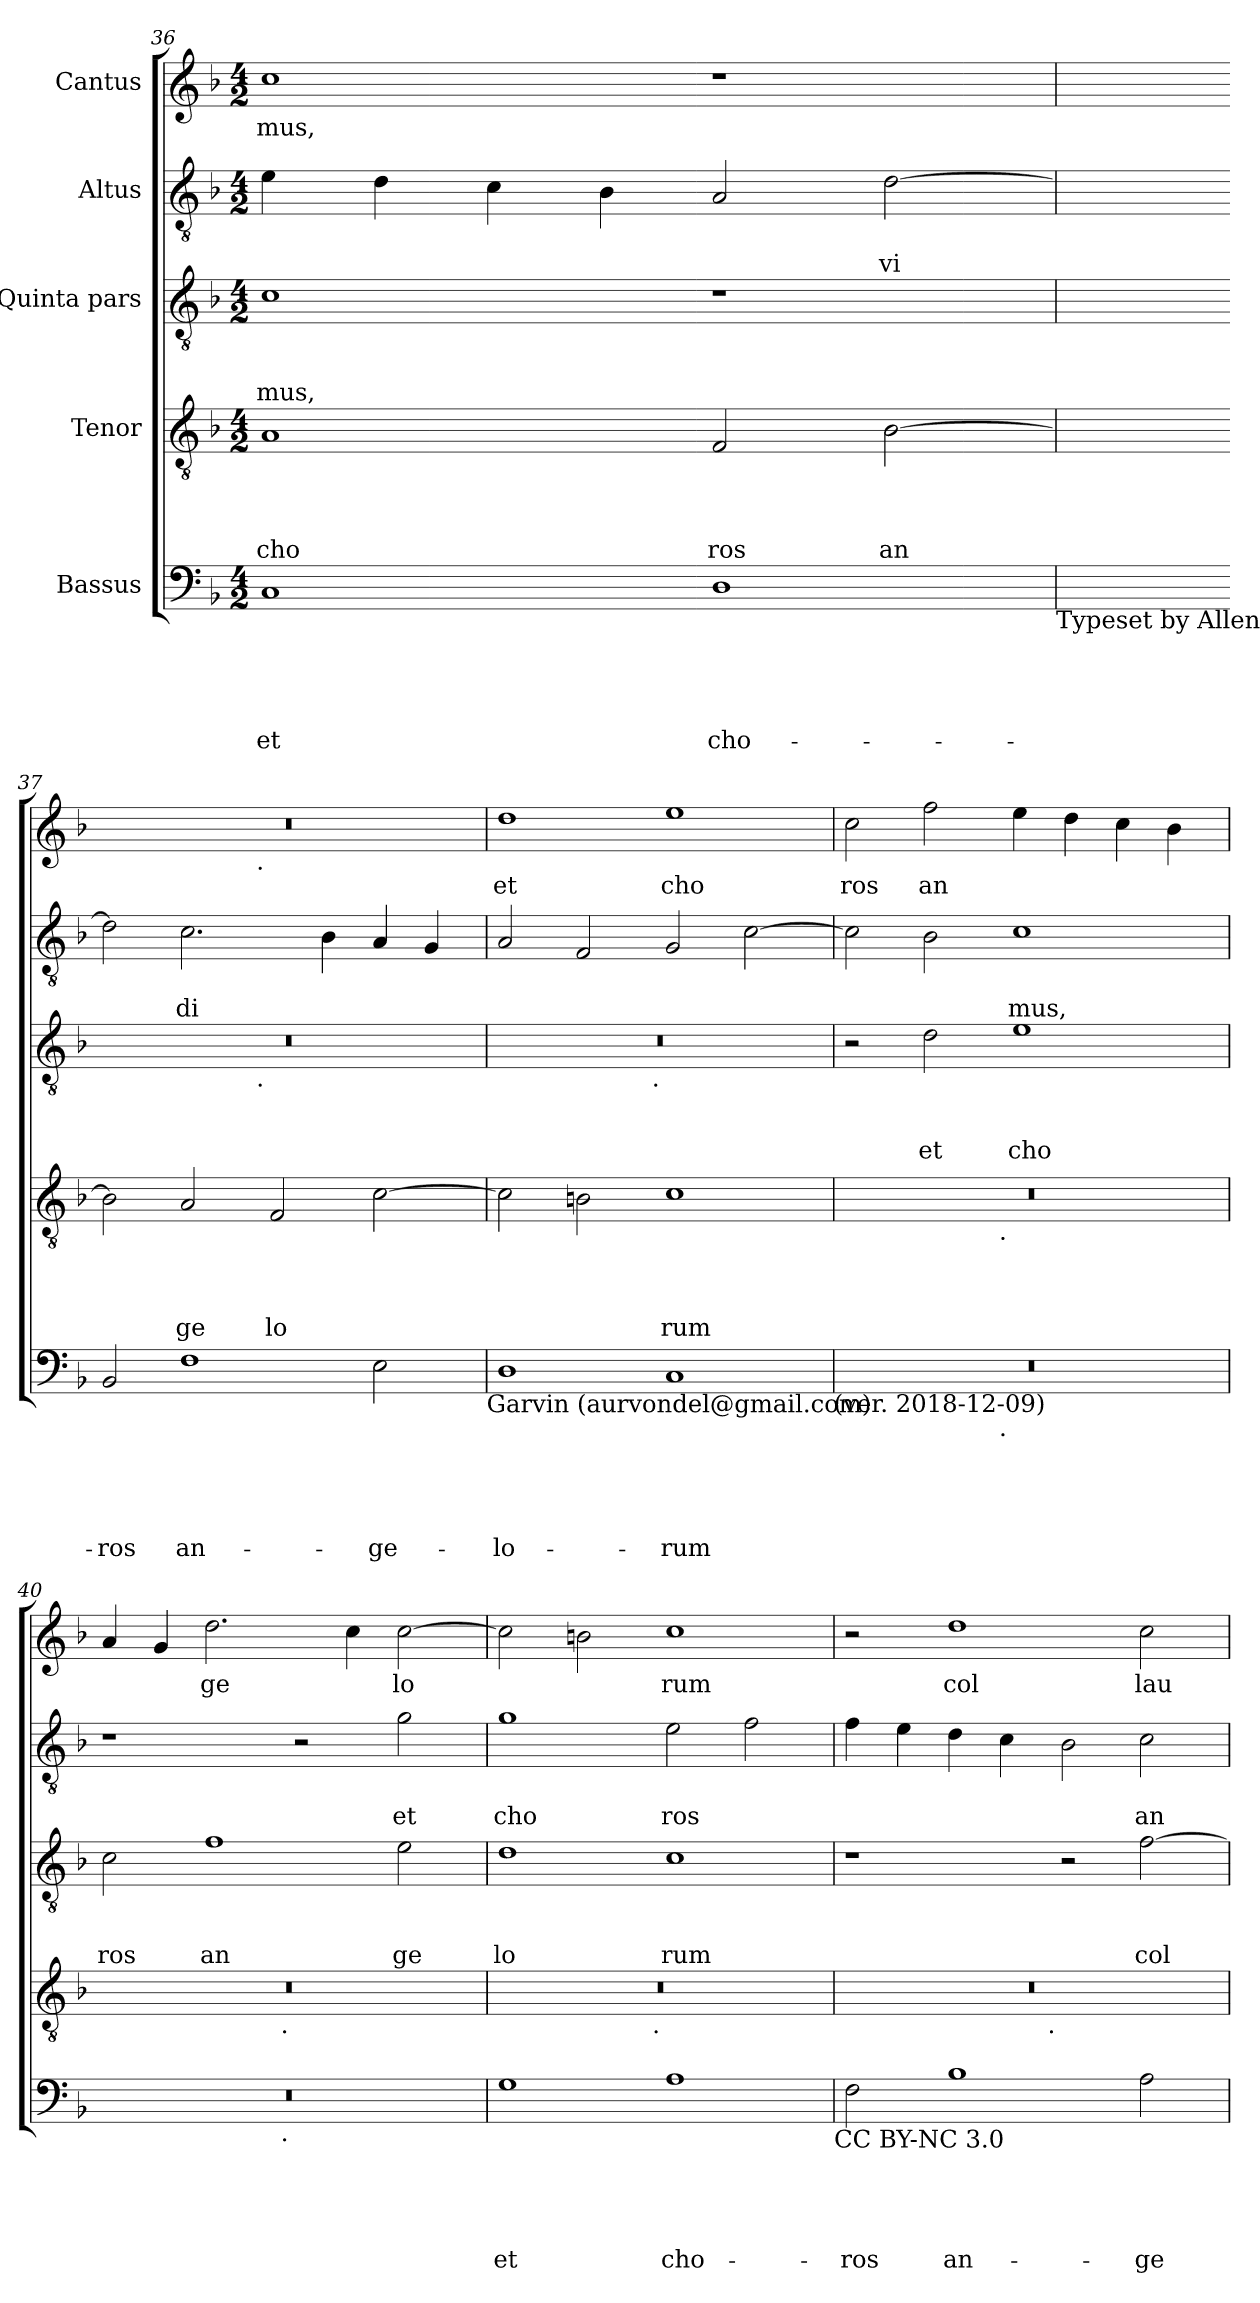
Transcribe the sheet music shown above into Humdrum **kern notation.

**kern	**text	**text	**text	**text	**text	**kern	**text	**text	**text	**text	**kern	**text	**text	**text	**kern	**text	**text	**kern	**text
*part5	*part5	*part5	*part5	*part5	*part5	*part4	*part4	*part4	*part4	*part4	*part3	*part3	*part3	*part3	*part2	*part2	*part2	*part1	*part1
*staff5	*staff5	*staff5	*staff5	*staff5	*staff5	*staff4	*staff4	*staff4	*staff4	*staff4	*staff3	*staff3	*staff3	*staff3	*staff2	*staff2	*staff2	*staff1	*staff1
*I"Bassus	*	*	*	*	*	*I"Tenor	*	*	*	*	*I"Quinta pars	*	*	*	*I"Altus	*	*	*I"Cantus	*
*clefF4	*	*	*	*	*	*clefGv2	*	*	*	*	*clefGv2	*	*	*	*clefGv2	*	*	*clefG2	*
*k[b-]	*	*	*	*	*	*k[b-]	*	*	*	*	*k[b-]	*	*	*	*k[b-]	*	*	*k[b-]	*
*F:	*	*	*	*	*	*F:	*	*	*	*	*F:	*	*	*	*F:	*	*	*F:	*
*M4/2	*	*	*	*	*	*M4/2	*	*	*	*	*M4/2	*	*	*	*M4/2	*	*	*M4/2	*
=36	=36	=36	=36	=36	=36	=36	=36	=36	=36	=36	=36	=36	=36	=36	=36	=36	=36	=36	=36
!	!	!	!	!	!LO:LY:b	!	!	!	!	!LO:LY:b	!	!	!	!LO:LY:b	!	!	!	!	!LO:LY:b
1C	.	.	.	.	et	1A	.	.	.	cho	1c	.	.	mus,	4e\	.	.	1cc	mus,
.	.	.	.	.	.	.	.	.	.	.	.	.	.	.	4d\	.	.	.	.
.	.	.	.	.	.	.	.	.	.	.	.	.	.	.	4c\	.	.	.	.
.	.	.	.	.	.	.	.	.	.	.	.	.	.	.	4B-\	.	.	.	.
!	!	!	!	!	!LO:LY:b	!	!	!	!	!LO:LY:b	!	!	!	!	!	!	!	!	!
1D	.	.	.	.	cho-	2F/	.	.	.	ros	1r	.	.	.	2A/	.	.	1r	.
!	!	!	!	!	!	!	!	!	!	!LO:LY:b	!	!	!	!	!	!	!LO:LY:b	!	!
.	.	.	.	.	.	[>2B-\	.	.	.	an	.	.	.	.	[>2d\	.	vi	.	.
!LO:TX:b:t=Typeset by Allen	!	!	!	!	!	!	!	!	!	!	!	!	!	!	!	!	!	!	!
=37	=37	=37	=37	=37	=37	=37	=37	=37	=37	=37	=37	=37	=37	=37	=37	=37	=37	=37	=37
!	!	!	!	!	!LO:LY:b	!	!	!	!	!	!	!	!	!	!	!	!	!	!
*	*	*	*	*	*	*	*	*	*	*	*^	*	*	*	*	*	*	*^	*
2BB-/	.	.	.	.	-ros	2B-\]	.	.	.	.	0r	2ryy	.	.	.	2d\]	.	.	0r	2ryy	.
!	!	!	!	!	!LO:LY:b	!	!	!	!	!LO:LY:b	!	!	!	!	!	!	!	!LO:LY:b	!	!	!
1F	.	.	.	.	an-	2A/	.	.	.	ge	.	4...ryy	.	.	.	2.c\	.	di	.	4...ryy	.
!	!	!	!	!	!	!	!	!	!	!	!	!	!	!	!	!	!	!	!	!LO:TX:b:t=.	!
!	!	!	!	!	!	!	!	!	!	!	!	!LO:TX:b:t=.	!	!	!	!	!	!	!	!	!
.	.	.	.	.	.	.	.	.	.	.	.	1ryy	.	.	.	.	.	.	.	1ryy	.
!	!	!	!	!	!	!	!	!	!	!LO:LY:b	!	!	!	!	!	!	!	!	!	!	!
.	.	.	.	.	.	2F/	.	.	.	lo	.	.	.	.	.	.	.	.	.	.	.
.	.	.	.	.	.	.	.	.	.	.	.	.	.	.	.	4B-\	.	.	.	.	.
!	!	!	!	!	!LO:LY:b	!	!	!	!	!	!	!	!	!	!	!	!	!	!	!	!
2E\	.	.	.	.	-ge-	[>2c\	.	.	.	.	.	.	.	.	.	4A/	.	.	.	.	.
.	.	.	.	.	.	.	.	.	.	.	.	.	.	.	.	4G/	.	.	.	.	.
.	.	.	.	.	.	.	.	.	.	.	.	32ryy	.	.	.	.	.	.	.	32ryy	.
!LO:TX:b:t=Garvin (aurvondel@gmail.com)	!	!	!	!	!	!	!	!	!	!	!	!	!	!	!	!	!	!	!	!	!
=38	=38	=38	=38	=38	=38	=38	=38	=38	=38	=38	=38	=38	=38	=38	=38	=38	=38	=38	=38	=38	=38
!	!	!	!	!	!LO:LY:b	!	!	!	!	!	!	!	!	!	!	!	!	!	!	!	!LO:LY:b
*	*	*	*	*	*	*	*	*	*	*	*	*	*	*	*	*	*	*	*v	*v	*
1D	.	.	.	.	-lo-	2c\]	.	.	.	.	0r	2ryy	.	.	.	2A/	.	.	1dd	et
.	.	.	.	.	.	2B\	.	.	.	.	.	4...ryy	.	.	.	2F/	.	.	.	.
!	!	!	!	!	!	!	!	!	!	!	!	!LO:TX:b:t=.	!	!	!	!	!	!	!	!
.	.	.	.	.	.	.	.	.	.	.	.	1ryy	.	.	.	.	.	.	.	.
!	!	!	!	!	!LO:LY:b	!	!	!	!	!LO:LY:b	!	!	!	!	!	!	!	!	!	!LO:LY:b
1C	.	.	.	.	-rum	1c	.	.	.	rum	.	.	.	.	.	2G/	.	.	1ee	cho
.	.	.	.	.	.	.	.	.	.	.	.	.	.	.	.	[>2c\	.	.	.	.
.	.	.	.	.	.	.	.	.	.	.	.	32ryy	.	.	.	.	.	.	.	.
!LO:TX:b:t=(ver. 2018-12-09)	!	!	!	!	!	!	!	!	!	!	!	!	!	!	!	!	!	!	!	!
=39	=39	=39	=39	=39	=39	=39	=39	=39	=39	=39	=39	=39	=39	=39	=39	=39	=39	=39	=39	=39
!	!	!	!	!	!	!	!	!	!	!	!	!	!	!	!	!	!	!	!	!LO:LY:b
*^	*	*	*	*	*	*^	*	*	*	*	*v	*v	*	*	*	*	*	*	*	*
0r	2ryy	.	.	.	.	.	0r	2ryy	.	.	.	.	2r	.	.	.	2c\]	.	.	2cc\	ros
!	!	!	!	!	!	!	!	!	!	!	!	!	!	!	!	!LO:LY:b	!	!	!	!	!LO:LY:b
.	4...ryy	.	.	.	.	.	.	4...ryy	.	.	.	.	2d\	.	.	et	2B-\	.	.	2ff\	an
!	!	!	!	!	!	!	!	!LO:TX:b:t=.	!	!	!	!	!	!	!	!	!	!	!	!	!
!	!LO:TX:b:t=.	!	!	!	!	!	!	!	!	!	!	!	!	!	!	!	!	!	!	!	!
.	1ryy	.	.	.	.	.	.	1ryy	.	.	.	.	.	.	.	.	.	.	.	.	.
!	!	!	!	!	!	!	!	!	!	!	!	!	!	!	!	!LO:LY:b	!	!	!LO:LY:b	!	!
.	.	.	.	.	.	.	.	.	.	.	.	.	1e	.	.	cho	1c	.	mus,	4ee\	.
.	.	.	.	.	.	.	.	.	.	.	.	.	.	.	.	.	.	.	.	4dd\	.
.	.	.	.	.	.	.	.	.	.	.	.	.	.	.	.	.	.	.	.	4cc\	.
.	.	.	.	.	.	.	.	.	.	.	.	.	.	.	.	.	.	.	.	4b-\	.
.	32ryy	.	.	.	.	.	.	32ryy	.	.	.	.	.	.	.	.	.	.	.	.	.
=40	=40	=40	=40	=40	=40	=40	=40	=40	=40	=40	=40	=40	=40	=40	=40	=40	=40	=40	=40	=40	=40
!	!	!	!	!	!	!	!	!	!	!	!	!	!	!	!	!LO:LY:b	!	!	!	!	!
0r	2ryy	.	.	.	.	.	0r	2ryy	.	.	.	.	2c\	.	.	ros	1r	.	.	4a/	.
.	.	.	.	.	.	.	.	.	.	.	.	.	.	.	.	.	.	.	.	4g/	.
!	!	!	!	!	!	!	!	!	!	!	!	!	!	!	!	!LO:LY:b	!	!	!	!	!LO:LY:b
.	4...ryy	.	.	.	.	.	.	4...ryy	.	.	.	.	1f	.	.	an	.	.	.	2.dd\	ge
!	!	!	!	!	!	!	!	!LO:TX:b:t=.	!	!	!	!	!	!	!	!	!	!	!	!	!
!	!LO:TX:b:t=.	!	!	!	!	!	!	!	!	!	!	!	!	!	!	!	!	!	!	!	!
.	1ryy	.	.	.	.	.	.	1ryy	.	.	.	.	.	.	.	.	.	.	.	.	.
.	.	.	.	.	.	.	.	.	.	.	.	.	.	.	.	.	2r	.	.	.	.
.	.	.	.	.	.	.	.	.	.	.	.	.	.	.	.	.	.	.	.	4cc\	.
!	!	!	!	!	!	!	!	!	!	!	!	!	!	!	!	!LO:LY:b	!	!	!LO:LY:b	!	!LO:LY:b
.	.	.	.	.	.	.	.	.	.	.	.	.	2e\	.	.	ge	2g\	.	et	[>2cc\	lo
.	32ryy	.	.	.	.	.	.	32ryy	.	.	.	.	.	.	.	.	.	.	.	.	.
=41	=41	=41	=41	=41	=41	=41	=41	=41	=41	=41	=41	=41	=41	=41	=41	=41	=41	=41	=41	=41	=41
!	!	!	!	!	!	!LO:LY:b	!	!	!	!	!	!	!	!	!	!LO:LY:b	!	!	!LO:LY:b	!	!
*v	*v	*	*	*	*	*	*	*	*	*	*	*	*	*	*	*	*	*	*	*	*
1G	.	.	.	.	et	0r	2ryy	.	.	.	.	1d	.	.	lo	1g	.	cho	2cc\]	.
.	.	.	.	.	.	.	4...ryy	.	.	.	.	.	.	.	.	.	.	.	2b\	.
!	!	!	!	!	!	!	!LO:TX:b:t=.	!	!	!	!	!	!	!	!	!	!	!	!	!
.	.	.	.	.	.	.	1ryy	.	.	.	.	.	.	.	.	.	.	.	.	.
!	!	!	!	!	!LO:LY:b	!	!	!	!	!	!	!	!	!	!LO:LY:b	!	!	!LO:LY:b	!	!LO:LY:b
1A	.	.	.	.	cho-	.	.	.	.	.	.	1c	.	.	rum	2e\	.	ros	1cc	rum
.	.	.	.	.	.	.	.	.	.	.	.	.	.	.	.	2f\	.	.	.	.
.	.	.	.	.	.	.	32ryy	.	.	.	.	.	.	.	.	.	.	.	.	.
!LO:TX:b:t=CC BY-NC 3.0	!	!	!	!	!	!	!	!	!	!	!	!	!	!	!	!	!	!	!	!
!!LO:PB:g=z
=42	=42	=42	=42	=42	=42	=42	=42	=42	=42	=42	=42	=42	=42	=42	=42	=42	=42	=42	=42	=42
!	!	!	!	!	!LO:LY:b	!	!	!	!	!	!	!	!	!	!	!	!	!	!	!
2F\	.	.	.	.	-ros	0r	2ryy	.	.	.	.	1r	.	.	.	4f\	.	.	2r	.
.	.	.	.	.	.	.	.	.	.	.	.	.	.	.	.	4e\	.	.	.	.
!	!	!	!	!	!LO:LY:b	!	!	!	!	!	!	!	!	!	!	!	!	!	!	!LO:LY:b
1B-	.	.	.	.	an-	.	4...ryy	.	.	.	.	.	.	.	.	4d\	.	.	1dd	col
.	.	.	.	.	.	.	.	.	.	.	.	.	.	.	.	4c\	.	.	.	.
!	!	!	!	!	!	!	!LO:TX:b:t=.	!	!	!	!	!	!	!	!	!	!	!	!	!
.	.	.	.	.	.	.	1ryy	.	.	.	.	.	.	.	.	.	.	.	.	.
.	.	.	.	.	.	.	.	.	.	.	.	2r	.	.	.	2B-\	.	.	.	.
!	!	!	!	!	!LO:LY:b	!	!	!	!	!	!	!	!	!	!LO:LY:b	!	!	!LO:LY:b	!	!LO:LY:b
2A\	.	.	.	.	-ge-	.	.	.	.	.	.	[>2f\	.	.	col-	2c\	.	an-	2cc\	lau
.	.	.	.	.	.	.	32ryy	.	.	.	.	.	.	.	.	.	.	.	.	.
*	*	*	*	*	*	*v	*v	*	*	*	*	*	*	*	*	*	*	*	*	*
=	=	=	=	=	=	=	=	=	=	=	=	=	=	=	=	=	=	=	=
*-	*-	*-	*-	*-	*-	*-	*-	*-	*-	*-	*-	*-	*-	*-	*-	*-	*-	*-	*-
